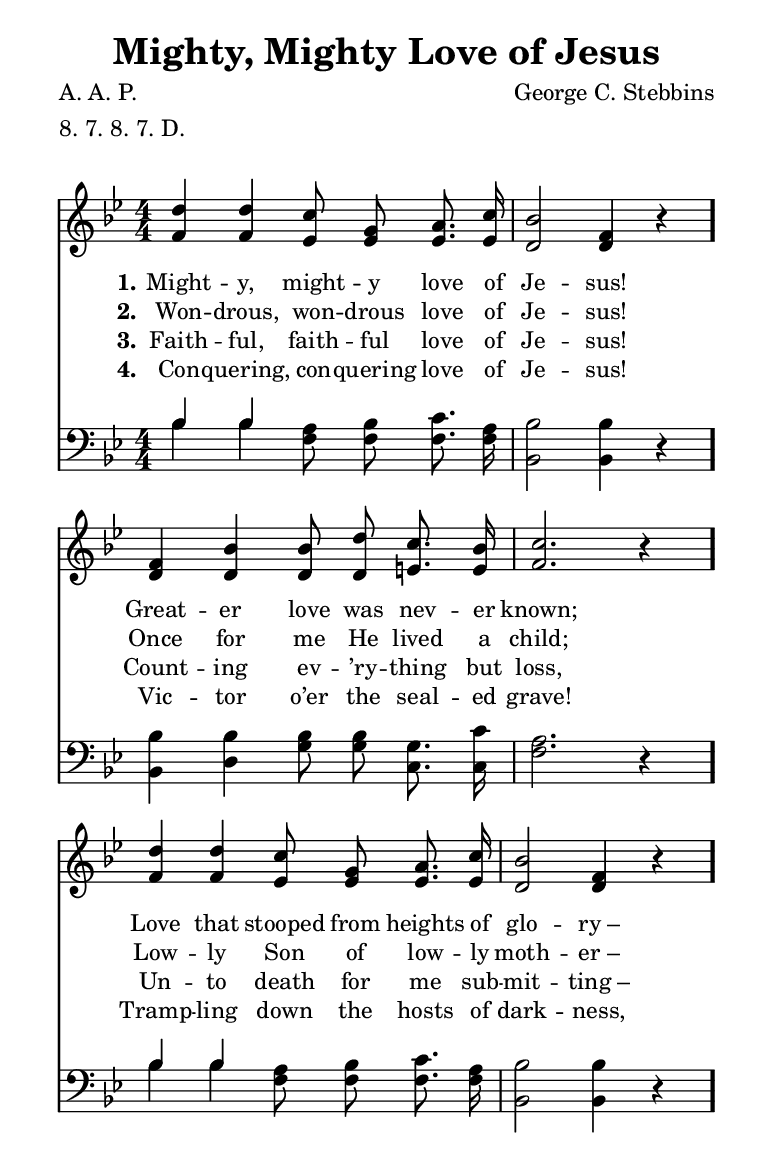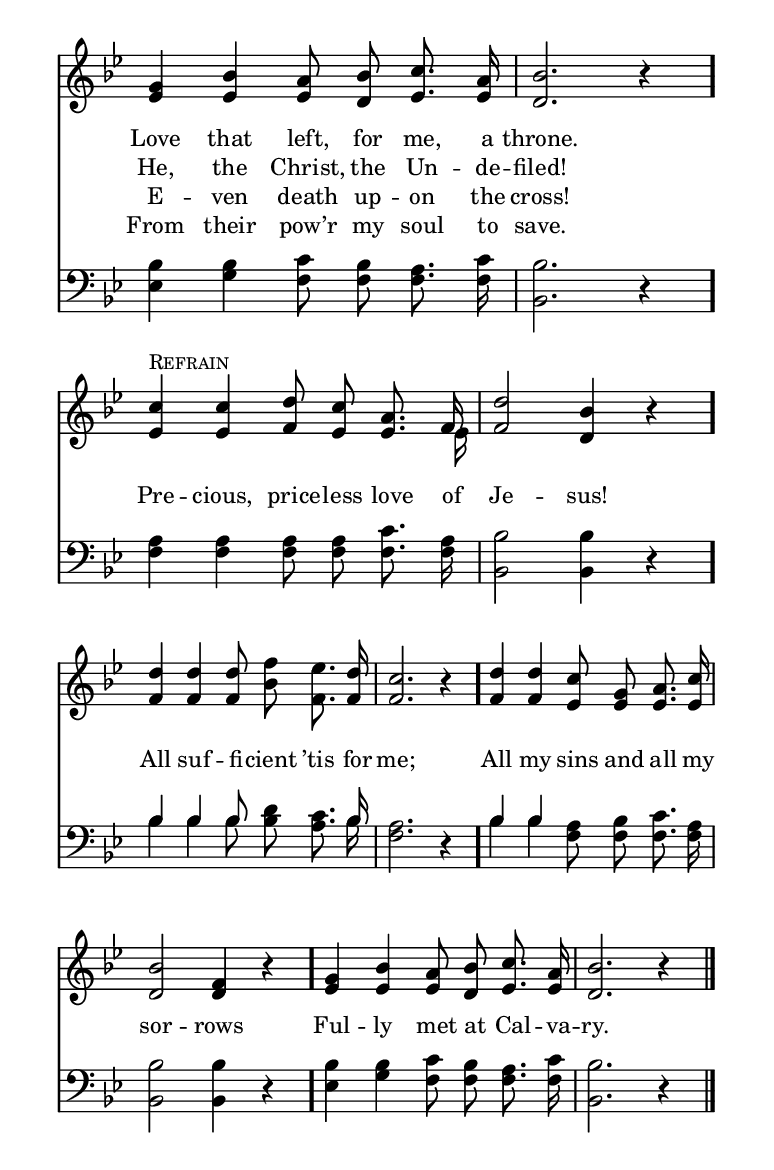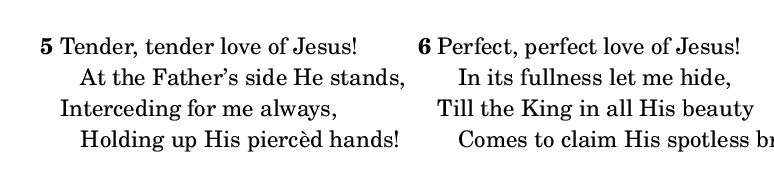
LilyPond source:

\include "common/global.ily"
\paper {
  \include "common/paper.ily"
}

\header{
  %gospel
  hymnnumber = "240"
  title = "Mighty, Mighty Love of Jesus"
  tunename = ""
  meter = "8. 7. 8. 7. D."
  poet = "A. A. P."
  composer = "George C. Stebbins"
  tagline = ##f
}

global = {
  \include "common/overrides.ily"
  \override Staff.TimeSignature.style = #'numbered
  \time 4/4
  \override Score.MetronomeMark.transparent = ##t % hide all fermata changes too
  \tempo 4=80
  \key bes \major
  \autoBeamOff
}

patternA = { c4 c c8 c c8. c16 | c2 c4 c4 }
patternB = { c4 c c8 c c8. c16 | c2. c4 }

notesSoprano = {
\global
\relative c'' {

  \changePitch \patternA { d d c g a c | bes f r }
  \changePitch \patternB { f bes bes d c bes | c r }
  \changePitch \patternA { d d c g a c | bes f r }
  \changePitch \patternB { g bes a bes c a | bes r }
  \eogbreak

  << s^\markup { \small \caps "Refrain" }
  \changePitch \patternA { c c d c a f | d' bes r } >>
  \changePitch \patternB { d d d f ees d | c r }
  \changePitch \patternA { d d c g a c | bes f r }
  \changePitch \patternB { g bes a bes c a | bes r }

  \bar "|."

}
}

notesAlto = {
\global
\relative e' {

  \changePitch \patternA { f f ees ees ees ees | d d r }
  \changePitch \patternB { d d d d e e | f r }
  \changePitch \patternA { f f ees ees ees ees | d d r }
  \changePitch \patternB { ees ees ees d ees ees | d r }

  \changePitch \patternA { ees ees f ees ees ees | f d r }
  \changePitch \patternB { f f f bes f f | f r }
  \changePitch \patternA { f f ees ees ees ees | d d r }
  \changePitch \patternB { ees ees ees d ees ees | d r }

}
}

notesTenor = {
\global
\relative a {

  \changePitch \patternA { bes bes a bes c a | bes bes r }
  \changePitch \patternB { bes bes bes bes g c | a r }
  \changePitch \patternA { bes bes a bes c a | bes bes r }
  \changePitch \patternB { bes bes c bes a c | bes r }

  \changePitch \patternA { a a a a c a | bes bes r }
  \changePitch \patternB { bes bes bes d c bes | a r }
  \changePitch \patternA { bes bes a bes c a | bes bes r }
  \changePitch \patternB { bes bes c bes a c | bes r }

}
}

notesBass = {
\global
\relative f {

  \changePitch \patternA { bes bes f f f f | bes, bes r }
  \changePitch \patternB { bes d g g c, c | f r }
  \changePitch \patternA { bes bes f f f f | bes, bes r }
  \changePitch \patternB { ees g f f f f | bes, r }

  \changePitch \patternA { f' f f f f f | bes, bes r }
  \changePitch \patternB { bes' bes bes bes a bes | f r }
  \changePitch \patternA { bes bes f f f f | bes, bes r }
  \changePitch \patternB { ees g f f f f | bes, r }

}
}

Refrain = \lyricmode {

Pre -- cious, price -- less love of Je -- sus! \bar "."
All suf -- fi -- cient ’tis for me; \bar "."
All my sins and all my sor -- rows \bar "."
Ful -- ly met at Cal -- va -- ry. \bar "."

}

wordsA = \lyricmode {
\set stanza = "1."

Might -- y, might -- y love of Je -- sus! \bar "."
Great -- er love was nev -- er known; \bar "."
Love that stooped from heights of glo -- ry_– \bar "."
Love that left, for me, a throne. \bar "." % blue book oddly removes comma after `left`

}

wordsB = \lyricmode {
\set stanza = "2."

Won -- drous, won -- drous love of Je -- sus!
Once for me He lived a child;
Low -- ly Son of low -- ly moth -- er_–
He, the Christ, the Un -- de -- filed!

\Refrain

}

wordsC = \lyricmode {
\set stanza = "3."

Faith -- ful, faith -- ful love of Je -- sus!
Count -- ing ev -- ’ry -- thing but loss,
Un -- to death for me sub -- mit -- ting_–
E -- ven death up -- on the cross!

}

wordsD = \lyricmode {
\set stanza = "4."

Con -- quering, con -- quering love of Je -- sus!
Vic -- tor o’er the seal -- ed grave!
Tramp -- ling down the hosts of dark -- ness,
From their pow’r my soul to save.

}

wordsE = \markuplist {

\line { Tender, tender love of Jesus! }
\line { { \hspace #2 } At the Father’s side He stands, }
\line { Interceding for me always, }
\line { { \hspace #2 } Holding up His piercèd hands! }

}

wordsF = \markuplist {

\line { Perfect, perfect love of Jesus! }
\line { { \hspace #2 } In its fullness let me hide, }
\line { Till the King in all His beauty }
\line { { \hspace #2 } Comes to claim His spotless bride. }

}

\score {
  \context ChoirStaff <<
    \context Staff = upper <<
      \set Staff.autoBeaming = ##f
      \set ChoirStaff.systemStartDelimiter = #'SystemStartBar
      \set ChoirStaff.printPartCombineTexts = ##f
      \partcombine #'(2 . 11) \notesSoprano \notesAlto
      \context NullVoice = sopranos { \voiceOne << \notesSoprano >> }
      \context Lyrics = one   \lyricsto sopranos \wordsA
      \context Lyrics = two   \lyricsto sopranos \wordsB
      \context Lyrics = three \lyricsto sopranos \wordsC
      \context Lyrics = four  \lyricsto sopranos \wordsD
    >>
    \context Staff = men <<
      \set Staff.autoBeaming = ##f
      \clef bass
      \set ChoirStaff.printPartCombineTexts = ##f
      \partcombine #'(2 . 11) \notesTenor \notesBass
    >>
  >>
  \layout {
    \include "common/layout.ily"
  }
  #(cond ((ly:get-option 'eog-midi-permitted) #{ \midi{
    \include "common/midi.ily"
  } #}))
}

\markup { \vcenter \column {
  \vspace #1
  \fill-line {
    \null
    \line{ \bold 5 \column { \wordsE } }
    \null
    \line{ \bold 6 \column { \wordsF } }
    \null
  }
  \vspace #1
} }

\version "2.19.49"  % necessary for upgrading to future LilyPond versions.

% vi:set et ts=2 sw=2 ai nocindent syntax=lilypond:
